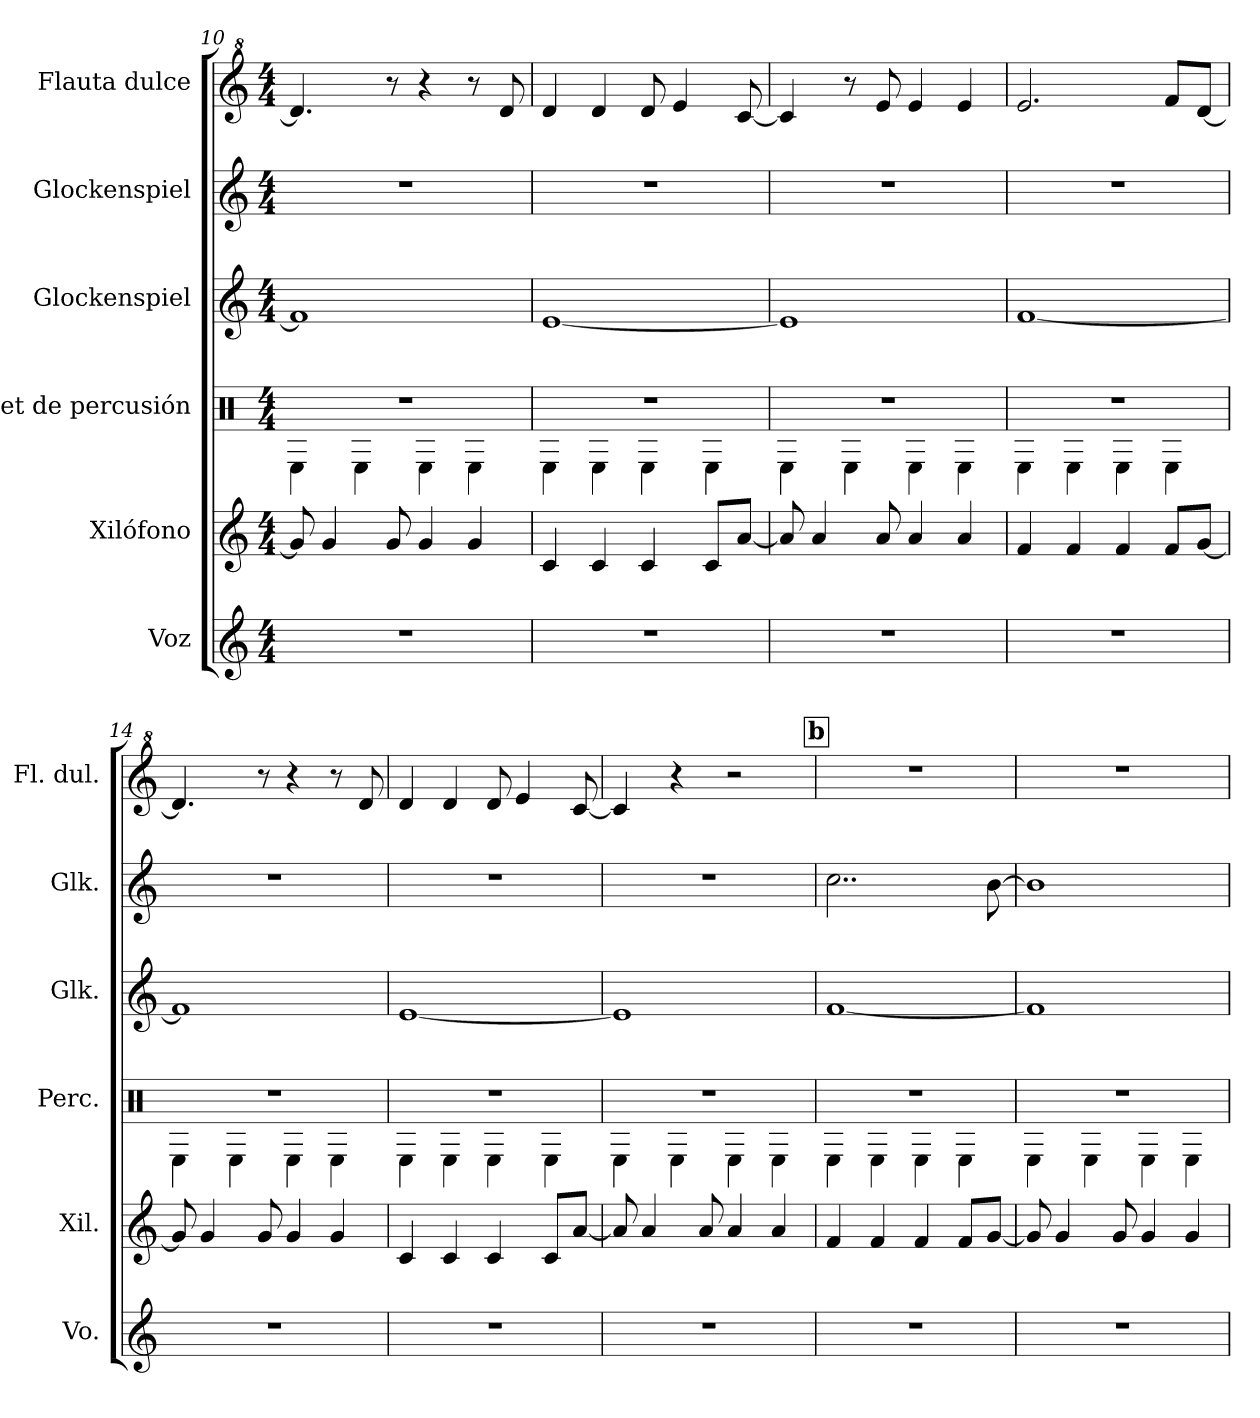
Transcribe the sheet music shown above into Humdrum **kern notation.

**kern	**kern	**kern	**kern	**kern	**kern
*part6	*part5	*part4	*part3	*part2	*part1
*staff6	*staff5	*staff4	*staff3	*staff2	*staff1
*I"Voz	*I"Xilófono	*I"Set de percusión	*I"Glockenspiel	*I"Glockenspiel	*I"Flauta dulce
*I'Vo.	*I'Xil.	*I'Perc.	*I'Glk.	*I'Glk.	*I'Fl. dul.
*clefG2	*clefG2	*clefX	*clefG2	*clefG2	*clefG^2
*	*ITrd-7c-12	*	*ITrd-14c-24	*ITrd-14c-24	*
*k[]	*k[]	*k[]	*k[]	*k[]	*k[]
*M4/4	*M4/4	*M4/4	*M4/4	*M4/4	*M4/4
=10	=10	=10	=10	=10	=10
*	*	*^	*	*	*
1r	8gg/]	1r	4RE\	1fff]	1r	4.dd/]
.	4gg/	.	.	.	.	.
.	.	.	4RE\	.	.	.
.	8gg/	.	.	.	.	8r
.	4gg/	.	4RE\	.	.	4r
.	4gg/	.	4RE\	.	.	8r
.	.	.	.	.	.	8dd/
!!LO:LB:g=z
=11	=11	=11	=11	=11	=11	=11
1r	4cc/	1r	4RE\	[1eee	1r	4dd/
.	4cc/	.	4RE\	.	.	4dd/
.	4cc/	.	4RE\	.	.	8dd/
.	.	.	.	.	.	4ee/
.	8cc/L	.	4RE\	.	.	.
.	[8aa/J	.	.	.	.	[8cc/
=12	=12	=12	=12	=12	=12	=12
1r	8aa/]	1r	4RE\	1eee]	1r	4cc/]
.	4aa/	.	.	.	.	.
.	.	.	4RE\	.	.	8r
.	8aa/	.	.	.	.	8ee/
.	4aa/	.	4RE\	.	.	4ee/
.	4aa/	.	4RE\	.	.	4ee/
=13	=13	=13	=13	=13	=13	=13
1r	4ff/	1r	4RE\	[1fff	1r	2.ee/
.	4ff/	.	4RE\	.	.	.
.	4ff/	.	4RE\	.	.	.
.	8ff/L	.	4RE\	.	.	8ff/L
.	[8gg/J	.	.	.	.	[8dd/J
=14	=14	=14	=14	=14	=14	=14
1r	8gg/]	1r	4RE\	1fff]	1r	4.dd/]
.	4gg/	.	.	.	.	.
.	.	.	4RE\	.	.	.
.	8gg/	.	.	.	.	8r
.	4gg/	.	4RE\	.	.	4r
.	4gg/	.	4RE\	.	.	8r
.	.	.	.	.	.	8dd/
=15	=15	=15	=15	=15	=15	=15
1r	4cc/	1r	4RE\	[1eee	1r	4dd/
.	4cc/	.	4RE\	.	.	4dd/
.	4cc/	.	4RE\	.	.	8dd/
.	.	.	.	.	.	4ee/
.	8cc/L	.	4RE\	.	.	.
.	[8aa/J	.	.	.	.	[8cc/
=16	=16	=16	=16	=16	=16	=16
1r	8aa/]	1r	4RE\	1eee]	1r	4cc/]
.	4aa/	.	.	.	.	.
.	.	.	4RE\	.	.	4r
.	8aa/	.	.	.	.	.
.	4aa/	.	4RE\	.	.	2r
.	4aa/	.	4RE\	.	.	.
!!LO:REH:place=s1:a:B:fs=14:t=b
=17	=17	=17	=17	=17	=17	=17
1r	4ff/	1r	4RE\	[1fff	2..cccc\	1r
.	4ff/	.	4RE\	.	.	.
.	4ff/	.	4RE\	.	.	.
.	8ff/L	.	4RE\	.	.	.
.	[8gg/J	.	.	.	[8bbb\	.
=18	=18	=18	=18	=18	=18	=18
1r	8gg/]	1r	4RE\	1fff]	1bbb]	1r
.	4gg/	.	.	.	.	.
.	.	.	4RE\	.	.	.
.	8gg/	.	.	.	.	.
.	4gg/	.	4RE\	.	.	.
.	4gg/	.	4RE\	.	.	.
*	*	*v	*v	*	*	*
=	=	=	=	=	=
*-	*-	*-	*-	*-	*-
